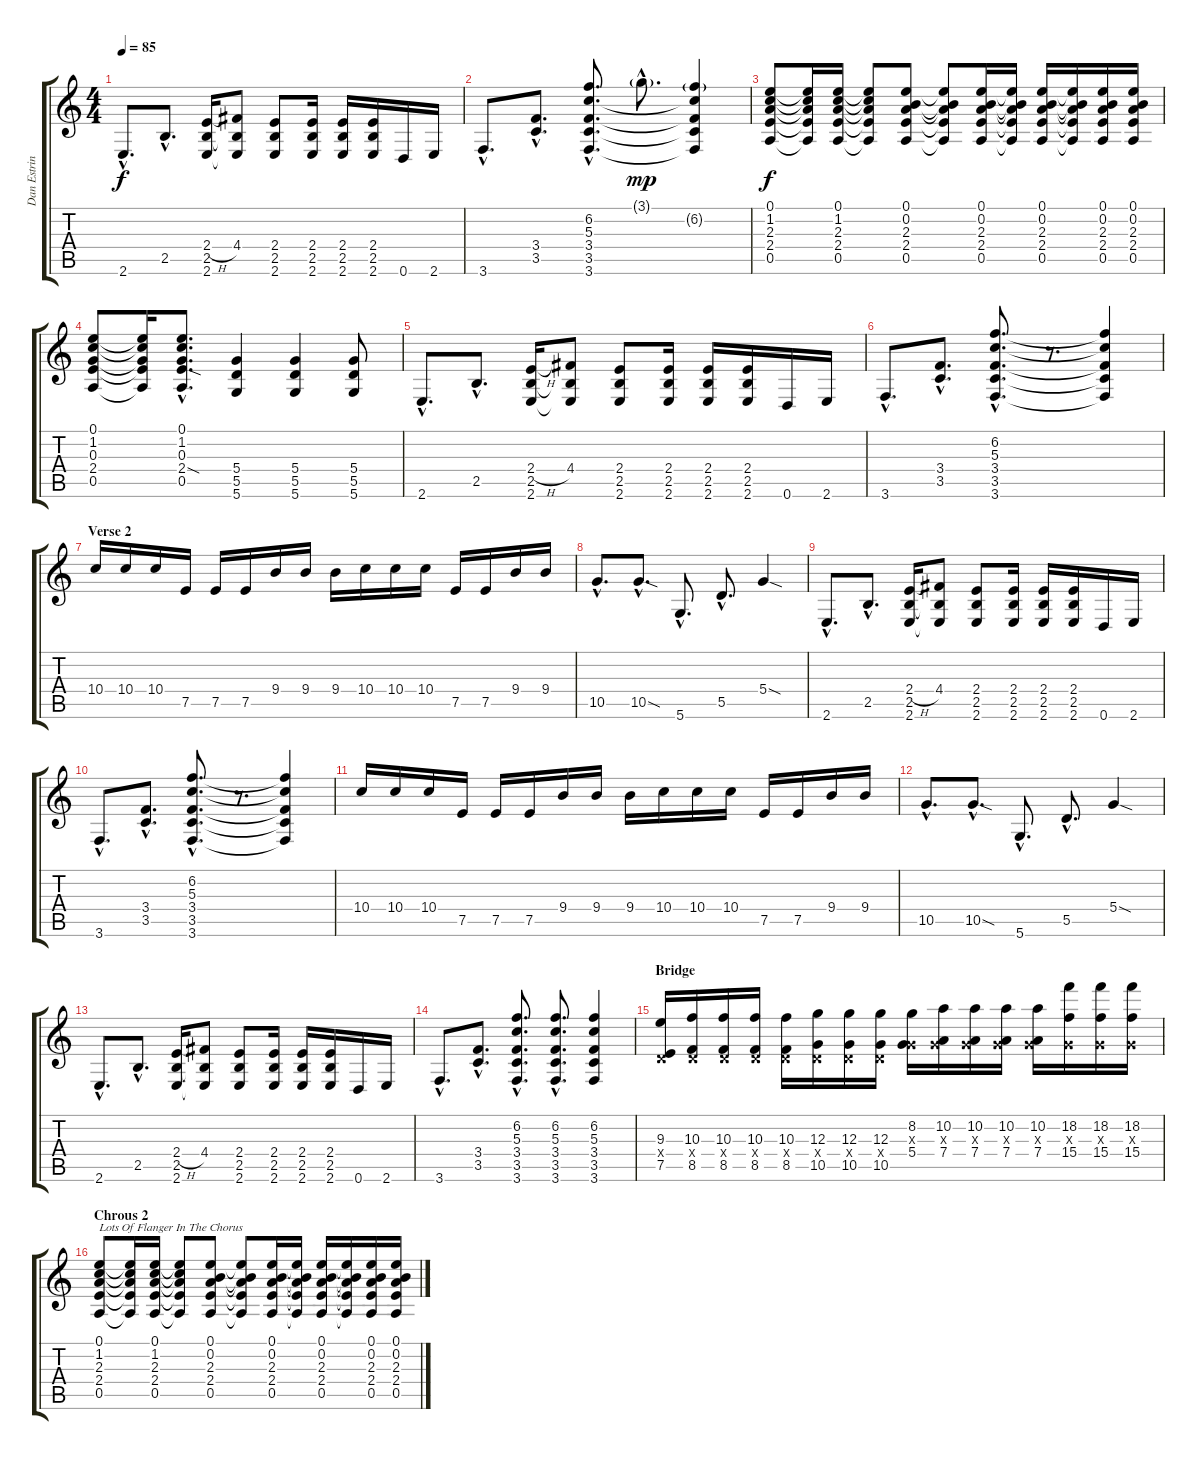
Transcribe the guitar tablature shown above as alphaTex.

\track ("Dan Estrin - Distortion Guitar" "Dan Estrin") {instrument overdrivenguitar}
\staff {score tabs}
\tuning (E4 B3 G3 D3 A2 D2) {hide}
\ts (4 4)
\tempo 85
\clef g2
\ks c
2.6{hac}.8{d dy f} 2.5{hac}.8{d} (2.4{h} 2.5 2.6).16 (4.4 2.5{t} 2.6{t}).8 (2.4 2.5 2.6).8 (2.4 2.5 2.6).16 (2.4 2.5 2.6).16 (2.4 2.5 2.6).16 0.6.16 2.6.16 |
3.6{hac}.8{d} (3.4{hac} 3.5{hac}).8{d} (6.2{hac} 5.3{hac} 3.4{hac} 3.5{hac} 3.6{hac}).8{d} 3.1{g hac}.8{d dy mp} (6.2{g} 5.3{t} 3.4{t} 3.5{t} 3.6{t}).4 |
(0.1 1.2 2.3 2.4 0.5).8{dy f} (0.1{t} 1.2{t} 2.3{t} 2.4{t} 0.5{t}).16 (0.1 1.2 2.3 2.4 0.5).16 (0.1{t} 1.2{t} 2.3{t} 2.4{t} 0.5{t}).8 (0.1 0.2 2.3 2.4 0.5).8 (0.1{t} 0.2{t} 2.3{t} 2.4{t} 0.5{t}).8 (0.1 0.2 2.3 2.4 0.5).16 (0.1{t} 0.2{t} 2.3{t} 2.4{t} 0.5{t}).16 (0.1 0.2 2.3 2.4 0.5).16 (0.1{t} 0.2{t} 2.3{t} 2.4{t} 0.5{t}).16 (0.1 0.2 2.3 2.4 0.5).16 (0.1 0.2 2.3 2.4 0.5).16 |
(0.1 1.2 0.3 2.4 0.5).8 (0.1{t} 1.2{t} 0.3{t} 2.4{t} 0.5{t}).16 (0.1{hac} 1.2{hac} 0.3{hac} 2.4{sod hac} 0.5{hac}).8{d} (5.4 5.5 5.6).4 (5.4 5.5 5.6).4 (5.4 5.5 5.6).8 |
2.6{hac}.8{d} 2.5{hac}.8{d} (2.4{h} 2.5 2.6).16 (4.4 2.5{t} 2.6{t}).8 (2.4 2.5 2.6).8 (2.4 2.5 2.6).16 (2.4 2.5 2.6).16 (2.4 2.5 2.6).16 0.6.16 2.6.16 |
3.6{hac}.8{d} (3.4{hac} 3.5{hac}).8{d} (6.2{hac} 5.3{hac} 3.4{hac} 3.5{hac} 3.6{hac}).8{d} r.8{d} (6.2{t} 5.3{t} 3.4{t} 3.5{t} 3.6{t}).4 |
\section ("" "Verse 2")
10.4.16 10.4.16 10.4.16 7.5.16 7.5.16 7.5.16 9.4.16 9.4.16 9.4.16 10.4.16 10.4.16 10.4.16 7.5.16 7.5.16 9.4.16 9.4.16 |
10.5{hac}.8{d} 10.5{sod hac}.8{d} 5.6{hac}.8{d} 5.5{hac}.8{d} 5.4{sod}.4 |
2.6{hac}.8{d} 2.5{hac}.8{d} (2.4{h} 2.5 2.6).16 (4.4 2.5{t} 2.6{t}).8 (2.4 2.5 2.6).8 (2.4 2.5 2.6).16 (2.4 2.5 2.6).16 (2.4 2.5 2.6).16 0.6.16 2.6.16 |
3.6{hac}.8{d} (3.4{hac} 3.5{hac}).8{d} (6.2{hac} 5.3{hac} 3.4{hac} 3.5{hac} 3.6{hac}).8{d} r.8{d} (6.2{t} 5.3{t} 3.4{t} 3.5{t} 3.6{t}).4 |
10.4.16 10.4.16 10.4.16 7.5.16 7.5.16 7.5.16 9.4.16 9.4.16 9.4.16 10.4.16 10.4.16 10.4.16 7.5.16 7.5.16 9.4.16 9.4.16 |
10.5{hac}.8{d} 10.5{sod hac}.8{d} 5.6{hac}.8{d} 5.5{hac}.8{d} 5.4{sod}.4 |
2.6{hac}.8{d} 2.5{hac}.8{d} (2.4{h} 2.5 2.6).16 (4.4 2.5{t} 2.6{t}).8 (2.4 2.5 2.6).8 (2.4 2.5 2.6).16 (2.4 2.5 2.6).16 (2.4 2.5 2.6).16 0.6.16 2.6.16 |
3.6{hac}.8{d} (3.4{hac} 3.5{hac}).8{d} (6.2{hac} 5.3{hac} 3.4{hac} 3.5{hac} 3.6{hac}).8{d} (6.2{hac} 5.3{hac} 3.4{hac} 3.5{hac} 3.6{hac}).8{d} (6.2 5.3 3.4 3.5 3.6).4 |
\section ("" "Bridge")
(9.3 0.4{x} 7.5).16 (10.3 0.4{x} 8.5).16 (10.3 0.4{x} 8.5).16 (10.3 0.4{x} 8.5).16 (10.3 0.4{x} 8.5).16 (12.3 0.4{x} 10.5).16 (12.3 0.4{x} 10.5).16 (12.3 0.4{x} 10.5).16 (8.2 0.3{x} 5.4).16 (10.2 0.3{x} 7.4).16 (10.2 0.3{x} 7.4).16 (10.2 0.3{x} 7.4).16 (10.2 0.3{x} 7.4).16 (18.2 0.3{x} 15.4).16 (18.2 0.3{x} 15.4).16 (18.2 0.3{x} 15.4).16 |
\section ("" "Chrous 2")
(0.1 1.2 2.3 2.4 0.5).8{txt "Lots Of Flanger In The Chorus"} (0.1{t} 1.2{t} 2.3{t} 2.4{t} 0.5{t}).16 (0.1 1.2 2.3 2.4 0.5).16 (0.1{t} 1.2{t} 2.3{t} 2.4{t} 0.5{t}).8 (0.1 0.2 2.3 2.4 0.5).8 (0.1{t} 0.2{t} 2.3{t} 2.4{t} 0.5{t}).8 (0.1 0.2 2.3 2.4 0.5).16 (0.1{t} 0.2{t} 2.3{t} 2.4{t} 0.5{t}).16 (0.1 0.2 2.3 2.4 0.5).16 (0.1{t} 0.2{t} 2.3{t} 2.4{t} 0.5{t}).16 (0.1 0.2 2.3 2.4 0.5).16 (0.1 0.2 2.3 2.4 0.5).16
